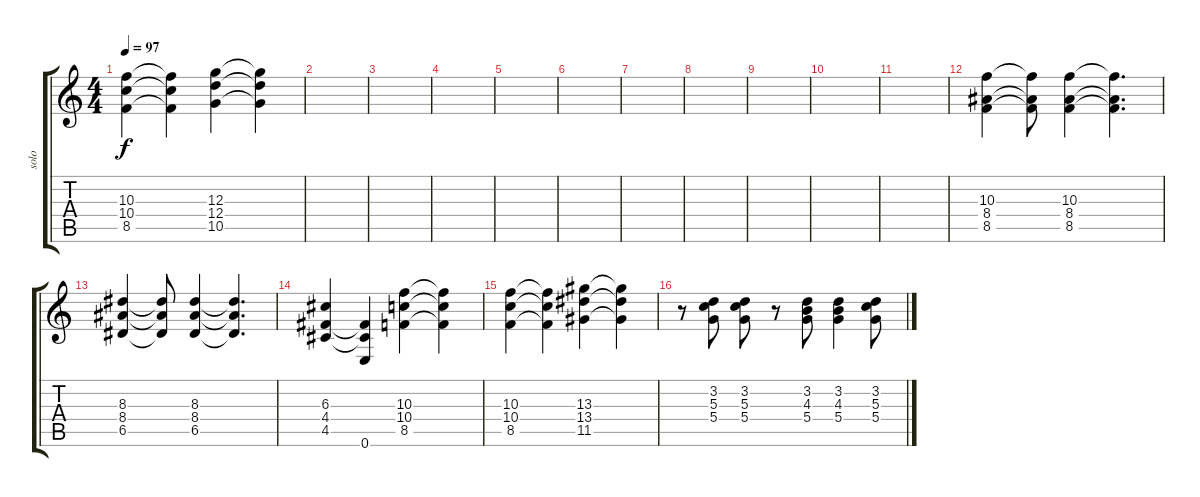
\track ("solo" "solo") {instrument distortionguitar}
\staff {score tabs}
\tuning (E4 B3 G3 D3 A2 E2) {hide}
\ts (4 4)
\tempo 97
\clef g2
\ks c
(10.3 10.4 8.5).4{dy f} (10.3{t} 10.4{t} 8.5{t}).4 (12.3 12.4 10.5).4 (12.3{t} 12.4{t} 10.5{t}).4 |
|
|
|
|
|
|
|
|
|
|
(10.3 8.4 8.5).4 (10.3{t} 8.4{t} 8.5{t}).8 (10.3 8.4 8.5).4 (10.3{t} 8.4{t} 8.5{t}).4{d} |
(8.3 8.4 6.5).4 (8.3{t} 8.4{t} 6.5{t}).8 (8.3 8.4 6.5).4 (8.3{t} 8.4{t} 6.5{t}).4{d} |
(6.3 4.4 4.5).4 (4.4{t} 4.5{t} 0.6).4 (10.3 10.4 8.5).4 (10.3{t} 10.4{t} 8.5{t}).4 |
(10.3 10.4 8.5).4 (10.3{t} 10.4{t} 8.5{t}).4 (13.3 13.4 11.5).4 (13.3{t} 13.4{t} 11.5{t}).4 |
r.8 (3.2 5.3 5.4).8 (3.2 5.3 5.4).8 r.8 (3.2 4.3 5.4).8 (3.2 4.3 5.4).4 (3.2 5.3 5.4).8
